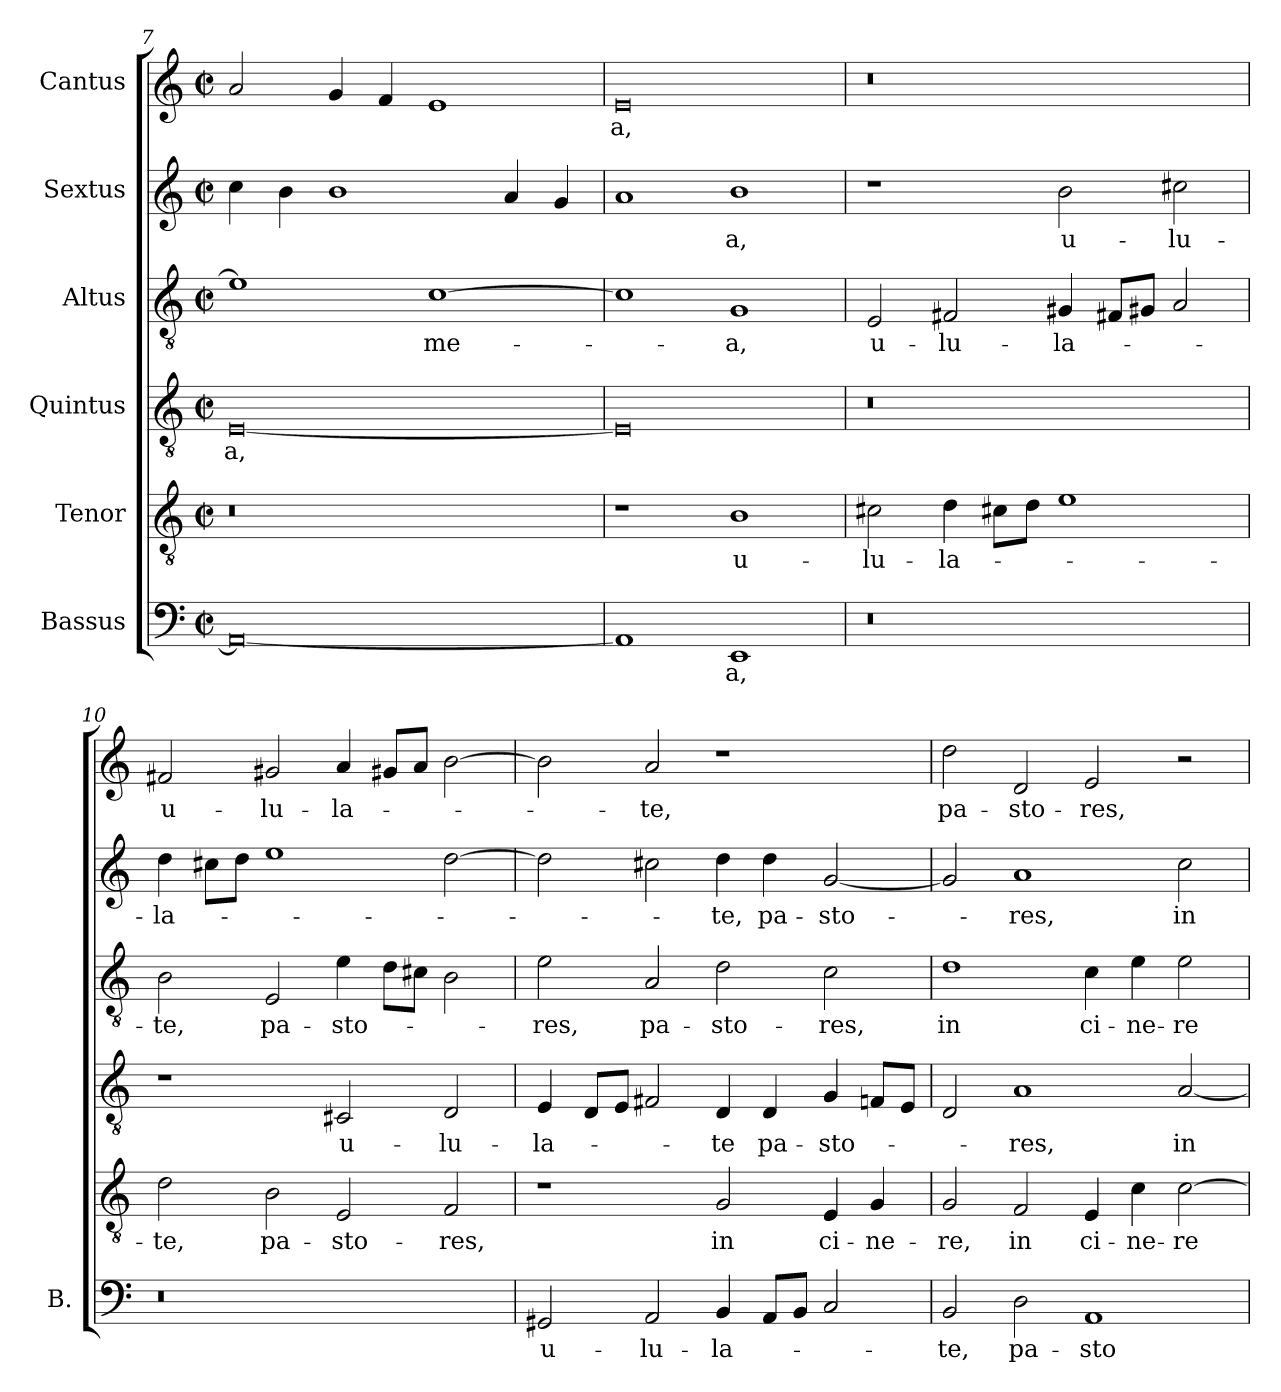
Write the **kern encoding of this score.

**kern	**text	**kern	**text	**kern	**text	**kern	**text	**kern	**text	**kern	**text
*part6	*part6	*part5	*part5	*part4	*part4	*part3	*part3	*part2	*part2	*part1	*part1
*staff6	*staff6	*staff5	*staff5	*staff4	*staff4	*staff3	*staff3	*staff2	*staff2	*staff1	*staff1
*I"Bassus	*	*I"Tenor	*	*I"Quintus	*	*I"Altus	*	*I"Sextus	*	*I"Cantus	*
*I'B.	*	*	*	*	*	*	*	*	*	*	*
*clefF4	*	*clefGv2	*	*clefGv2	*	*clefGv2	*	*clefG2	*	*clefG2	*
*k[]	*	*k[]	*	*k[]	*	*k[]	*	*k[]	*	*k[]	*
*C:	*	*C:	*	*C:	*	*C:	*	*C:	*	*C:	*
*M2/2	*	*M2/2	*	*M2/2	*	*M2/2	*	*M2/2	*	*M2/2	*
*met(c|)	*	*met(c|)	*	*met(c|)	*	*met(c|)	*	*met(c|)	*	*met(c|)	*
=7	=7	=7	=7	=7	=7	=7	=7	=7	=7	=7	=7
!	!	!LO:N:vis=0	!	!	!	!	!	!	!	!	!
0AA/_	.	1r	.	[0E/	-a,	1e\]	.	4cc\	.	2a/	.
.	.	.	.	.	.	.	.	4b\	.	.	.
.	.	.	.	.	.	.	.	1b\	.	4g/	.
.	.	.	.	.	.	.	.	.	.	4f/	.
.	.	1ryy	.	.	.	[1c\	me-	.	.	1e/	.
.	.	.	.	.	.	.	.	4a/	.	.	.
.	.	.	.	.	.	.	.	4g/	.	.	.
=8	=8	=8	=8	=8	=8	=8	=8	=8	=8	=8	=8
1AA/]	.	1r	.	0E/]	.	1c\]	.	1a/	.	0e/	-a,
1EE/	-a,	1B\	u-	.	.	1G/	-a,	1b\	-a,	.	.
=9	=9	=9	=9	=9	=9	=9	=9	=9	=9	=9	=9
!LO:N:vis=0	!	!	!	!LO:N:vis=0	!	!	!	!	!	!LO:N:vis=0	!
1r	.	2c#X\	-lu-	1r	.	2E/	u-	1r	.	1r	.
.	.	4d\	-la-	.	.	2F#X/	-lu-	.	.	.	.
.	.	8c#X\L	.	.	.	.	.	.	.	.	.
.	.	8d\J	.	.	.	.	.	.	.	.	.
1ryy	.	1e\	.	1ryy	.	4G#X/	-la-	2b\	u-	1ryy	.
.	.	.	.	.	.	8F#X/L	.	.	.	.	.
.	.	.	.	.	.	8G#X/J	.	.	.	.	.
.	.	.	.	.	.	2A/	.	2cc#X\	-lu-	.	.
=10	=10	=10	=10	=10	=10	=10	=10	=10	=10	=10	=10
!LO:N:vis=0	!	!	!	!	!	!	!	!	!	!	!
1r	.	2d\	-te,	1r	.	2B\	-te,	4dd\	-la-	2f#X/	u-
.	.	.	.	.	.	.	.	8cc#X\L	.	.	.
.	.	.	.	.	.	.	.	8dd\J	.	.	.
.	.	2B\	pa-	.	.	2E/	pa-	1ee\	.	2g#X/	-lu-
1ryy	.	2E/	-sto-	2C#X/	u-	4e\	-sto-	.	.	4a/	-la-
.	.	.	.	.	.	8d\L	.	.	.	8g#X/L	.
.	.	.	.	.	.	8c#X\J	.	.	.	8a/J	.
.	.	2F/	-res,	2D/	-lu-	2B\	.	[2dd\	.	[2b\	.
=11	=11	=11	=11	=11	=11	=11	=11	=11	=11	=11	=11
2GG#X/	u-	1r	.	4E/	-la-	2e\	-res,	2dd\]	.	2b\]	.
.	.	.	.	8D/L	.	.	.	.	.	.	.
.	.	.	.	8E/J	.	.	.	.	.	.	.
2AA/	-lu-	.	.	2F#X/	.	2A/	pa-	2cc#X\	.	2a/	-te,
4BB/	-la-	2G/	in	4D/	-te	2d\	-sto-	4dd\	-te,	1r	.
8AA/L	.	.	.	4D/	pa-	.	.	4dd\	pa-	.	.
8BB/J	.	.	.	.	.	.	.	.	.	.	.
2C/	.	4E/	ci-	4G/	-sto-	2c\	-res,	[2g/	-sto-	.	.
.	.	4G/	-ne-	8F/L	.	.	.	.	.	.	.
.	.	.	.	8E/J	.	.	.	.	.	.	.
=12	=12	=12	=12	=12	=12	=12	=12	=12	=12	=12	=12
2BB/	-te,	2G/	-re,	2D/	.	1d\	in	2g/]	.	2dd\	pa-
2D\	pa-	2F/	in	1A/	-res,	.	.	1a/	-res,	2d/	-sto-
1AA/	-sto-	4E/	ci-	.	.	4c\	ci-	.	.	2e/	-res,
.	.	4c\	-ne-	.	.	4e\	-ne-	.	.	.	.
.	.	[2c\	-re	[2A/	in	2e\	-re	2cc\	in	2r	.
=	=	=	=	=	=	=	=	=	=	=	=
*-	*-	*-	*-	*-	*-	*-	*-	*-	*-	*-	*-
